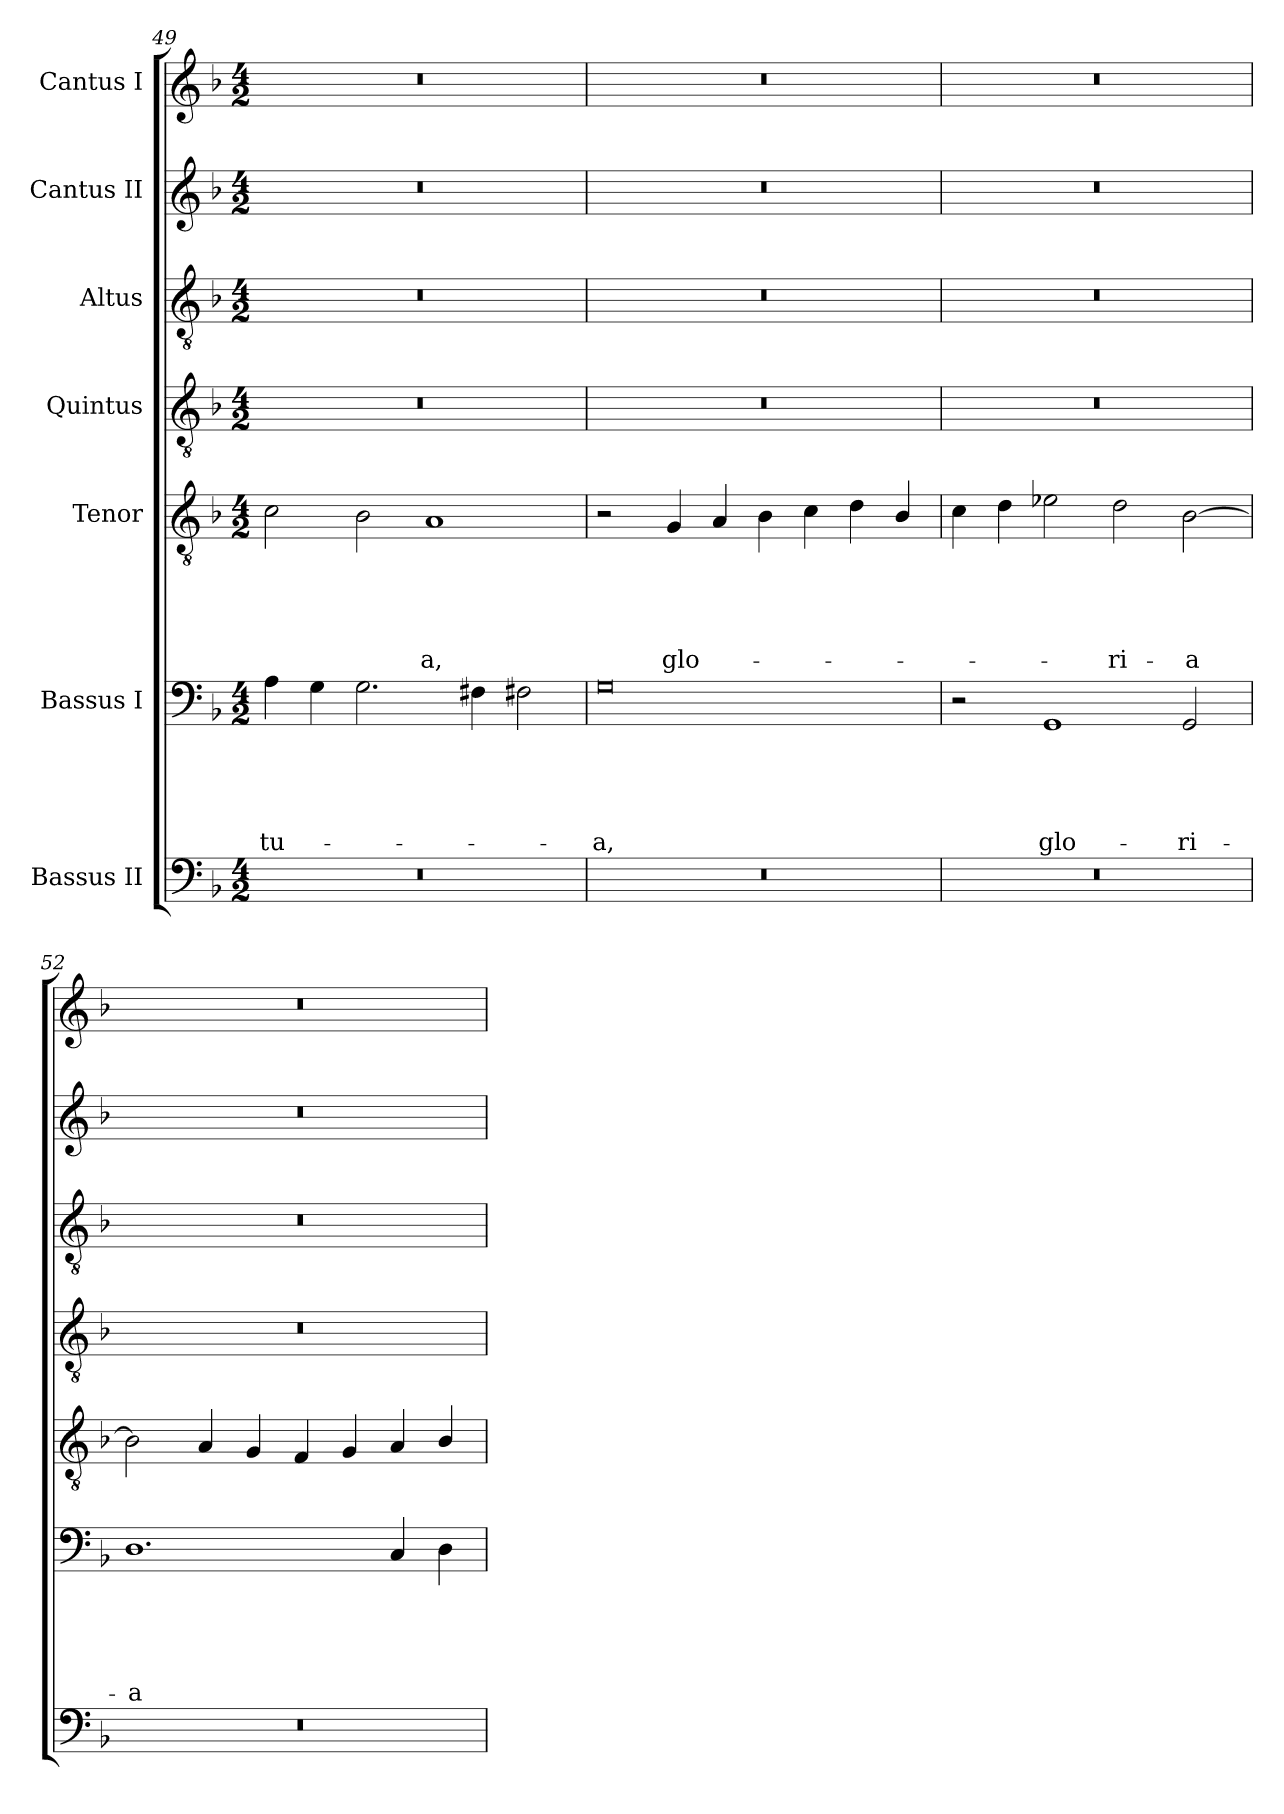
**kern	**kern	**text	**text	**text	**text	**text	**kern	**text	**text	**text	**text	**text	**kern	**kern	**kern	**kern
*part7	*part6	*part6	*part6	*part6	*part6	*part6	*part5	*part5	*part5	*part5	*part5	*part5	*part4	*part3	*part2	*part1
*staff7	*staff6	*staff6	*staff6	*staff6	*staff6	*staff6	*staff5	*staff5	*staff5	*staff5	*staff5	*staff5	*staff4	*staff3	*staff2	*staff1
*I"Bassus II	*I"Bassus I	*	*	*	*	*	*I"Tenor	*	*	*	*	*	*I"Quintus	*I"Altus	*I"Cantus II	*I"Cantus I
*clefF4	*clefF4	*	*	*	*	*	*clefGv2	*	*	*	*	*	*clefGv2	*clefGv2	*clefG2	*clefG2
*k[b-]	*k[b-]	*	*	*	*	*	*k[b-]	*	*	*	*	*	*k[b-]	*k[b-]	*k[b-]	*k[b-]
*M4/2	*M4/2	*	*	*	*	*	*M4/2	*	*	*	*	*	*M4/2	*M4/2	*M4/2	*M4/2
=49	=49	=49	=49	=49	=49	=49	=49	=49	=49	=49	=49	=49	=49	=49	=49	=49
0r	4A\	.	.	.	.	tu-	2c\	.	.	.	.	.	0r	0r	0r	0r
.	4G\	.	.	.	.	.	.	.	.	.	.	.	.	.	.	.
.	2.G\	.	.	.	.	.	2B-\	.	.	.	.	.	.	.	.	.
.	.	.	.	.	.	.	1A\	.	.	.	.	-a,	.	.	.	.
.	4F#X\	.	.	.	.	.	.	.	.	.	.	.	.	.	.	.
.	2F#X\	.	.	.	.	.	.	.	.	.	.	.	.	.	.	.
=50	=50	=50	=50	=50	=50	=50	=50	=50	=50	=50	=50	=50	=50	=50	=50	=50
0r	0G\	.	.	.	.	-a,	2r	.	.	.	.	.	0r	0r	0r	0r
.	.	.	.	.	.	.	4G/	.	.	.	.	glo-	.	.	.	.
.	.	.	.	.	.	.	4A/	.	.	.	.	.	.	.	.	.
.	.	.	.	.	.	.	4B-\	.	.	.	.	.	.	.	.	.
.	.	.	.	.	.	.	4c\	.	.	.	.	.	.	.	.	.
.	.	.	.	.	.	.	4d\	.	.	.	.	.	.	.	.	.
.	.	.	.	.	.	.	4B-/	.	.	.	.	.	.	.	.	.
=51	=51	=51	=51	=51	=51	=51	=51	=51	=51	=51	=51	=51	=51	=51	=51	=51
0r	2r	.	.	.	.	.	4c\	.	.	.	.	.	0r	0r	0r	0r
.	.	.	.	.	.	.	4d\	.	.	.	.	.	.	.	.	.
.	1GG/	.	.	.	.	glo-	2e-X\	.	.	.	.	.	.	.	.	.
.	.	.	.	.	.	.	2d\	.	.	.	.	-ri-	.	.	.	.
.	2GG/	.	.	.	.	-ri-	[2B-\	.	.	.	.	-a	.	.	.	.
=52	=52	=52	=52	=52	=52	=52	=52	=52	=52	=52	=52	=52	=52	=52	=52	=52
0r	1.D\	.	.	.	.	-a	2B-\]	.	.	.	.	.	0r	0r	0r	0r
.	.	.	.	.	.	.	4A/	.	.	.	.	.	.	.	.	.
.	.	.	.	.	.	.	4G/	.	.	.	.	.	.	.	.	.
.	.	.	.	.	.	.	4F/	.	.	.	.	.	.	.	.	.
.	.	.	.	.	.	.	4G/	.	.	.	.	.	.	.	.	.
.	4C/	.	.	.	.	.	4A/	.	.	.	.	.	.	.	.	.
.	4D\	.	.	.	.	.	4B-/	.	.	.	.	.	.	.	.	.
=	=	=	=	=	=	=	=	=	=	=	=	=	=	=	=	=
*-	*-	*-	*-	*-	*-	*-	*-	*-	*-	*-	*-	*-	*-	*-	*-	*-
